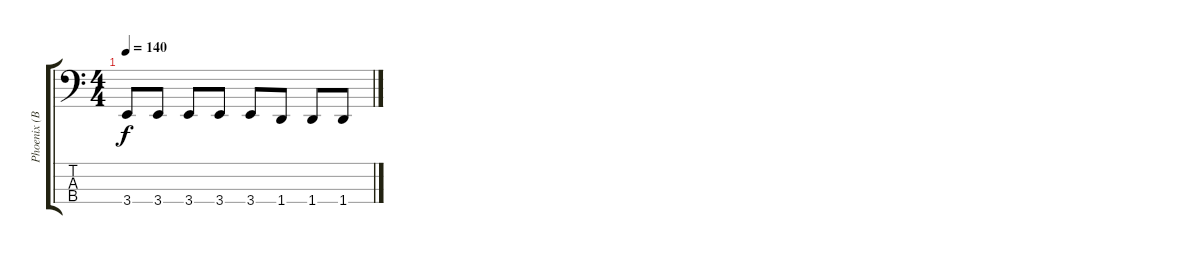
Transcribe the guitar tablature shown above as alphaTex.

\track ("Phoenix (Bass)" "Phoenix (B") {instrument electricbasspick}
\staff {score tabs}
\tuning (Gb2 Db2 Ab1 Db1) {hide}
\ts (4 4)
\tempo 140
\clef f4
\ks c
3.4.8{dy f} 3.4.8 3.4.8 3.4.8 3.4.8 1.4.8 1.4.8 1.4.8
